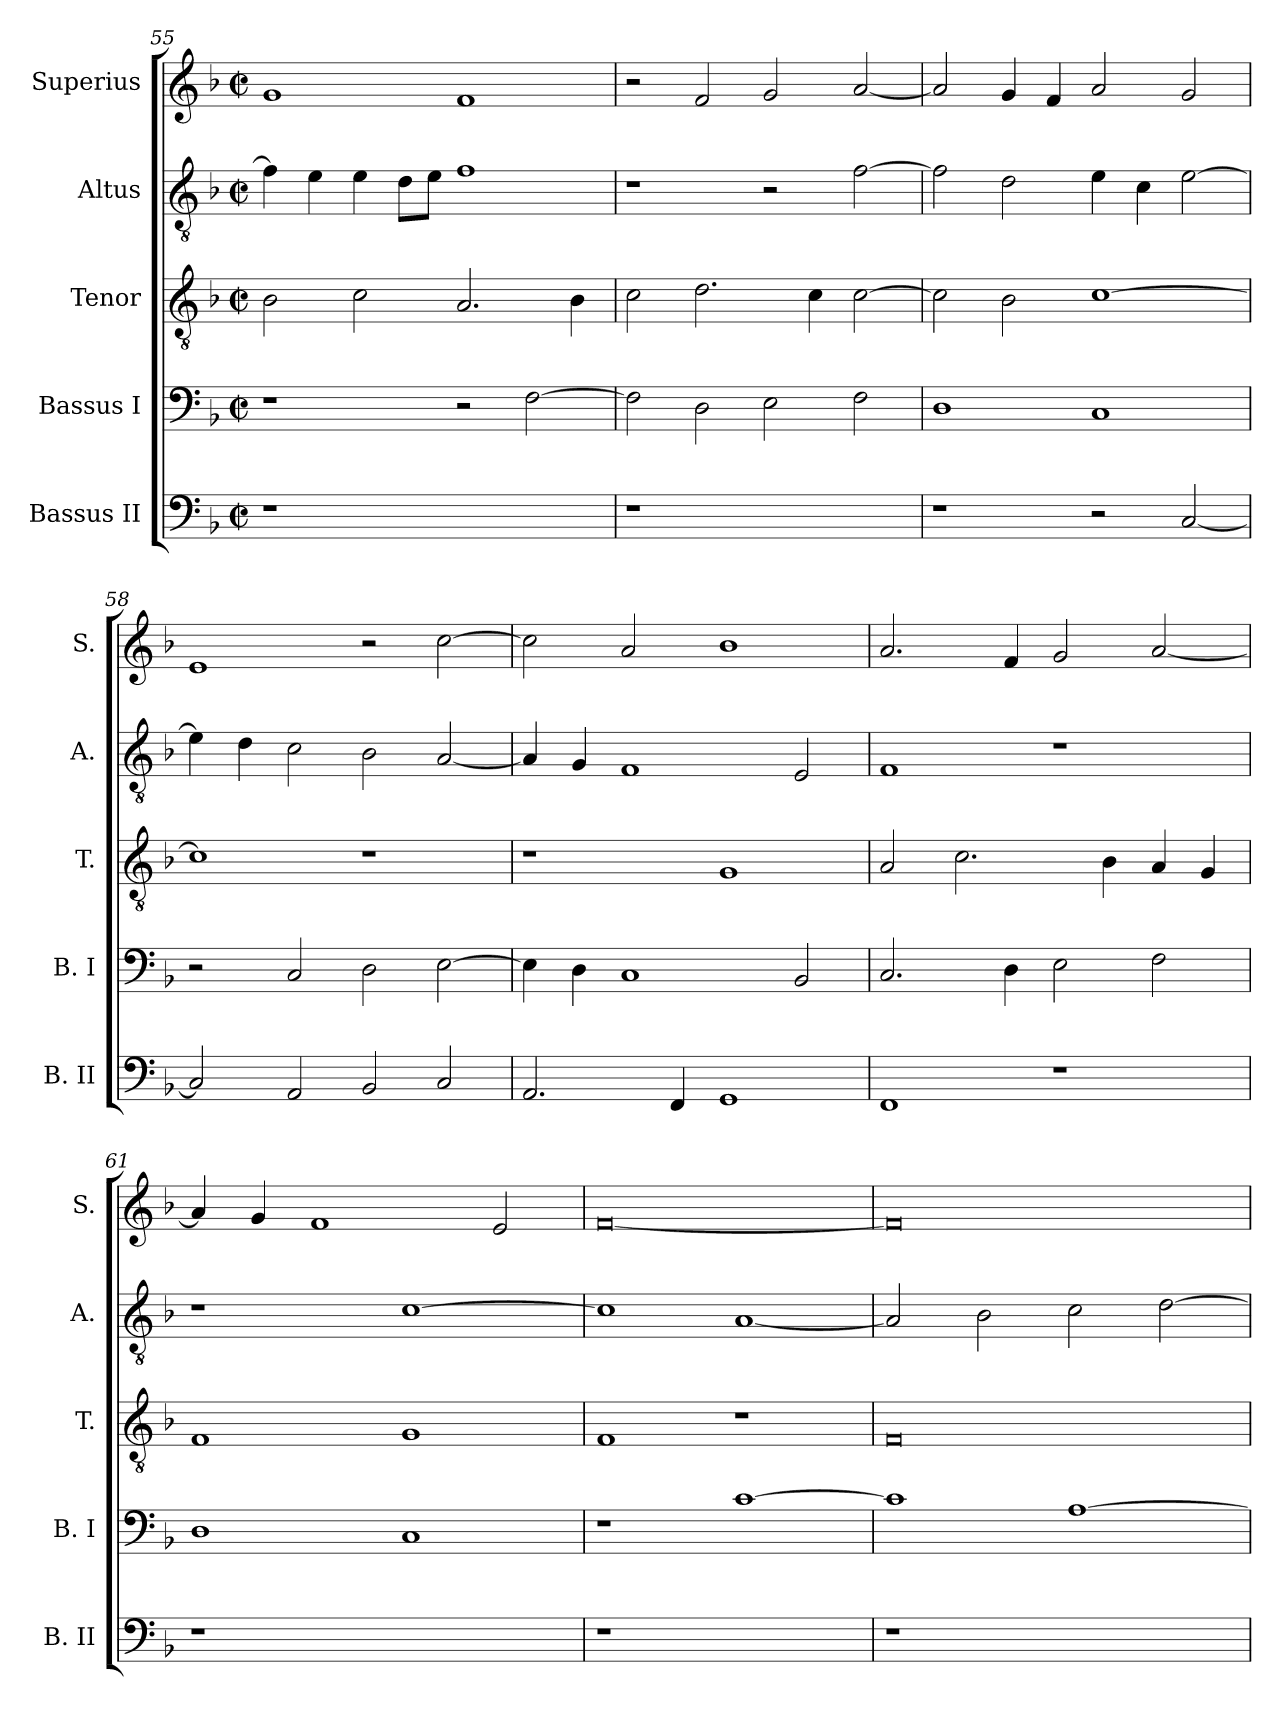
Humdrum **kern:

**kern	**kern	**kern	**kern	**kern
*part5	*part4	*part3	*part2	*part1
*staff5	*staff4	*staff3	*staff2	*staff1
*I"Bassus II	*I"Bassus I	*I"Tenor	*I"Altus	*I"Superius
*I'B. II	*I'B. I	*I'T.	*I'A.	*I'S.
*clefF4	*clefF4	*clefGv2	*clefGv2	*clefG2
*	*	*ITrd7c12	*ITrd7c12	*
*k[b-]	*k[b-]	*k[b-]	*k[b-]	*k[b-]
*F:	*F:	*F:	*F:	*F:
*M2/2	*M2/2	*M2/2	*M2/2	*M2/2
*met(c|)	*met(c|)	*met(c|)	*met(c|)	*met(c|)
=55	=55	=55	=55	=55
!LO:N:vis=1	!	!	!	!
1r	1r	2BB-i\	4Fi\]	1gi
.	.	.	4Ei\	.
.	.	2Ci\	4Ei\	.
.	.	.	8Di\L	.
.	.	.	8Ei\J	.
1ryy	2r	2.AAi/	1Fi	1fi
.	[>2Fi\	.	.	.
.	.	4BB-i\	.	.
!!LO:LB:g=z
=56	=56	=56	=56	=56
!LO:N:vis=1	!	!	!	!
1r	2Fi\]	2Ci\	1r	2r
.	2Di\	2.Di\	.	2fi/
1ryy	2Ei\	.	2r	2gi/
.	.	4Ci\	.	.
.	2Fi\	[>2Ci\	[>2Fi\	[<2ai/
=57	=57	=57	=57	=57
1r	1Di	2Ci\]	2Fi\]	2ai/]
.	.	2BB-i\	2Di\	4gi/
.	.	.	.	4fi/
2r	1Ci	[>1Ci	4Ei\	2ai/
.	.	.	4Ci\	.
[<2Ci/	.	.	[>2Ei\	2gi/
=58	=58	=58	=58	=58
2Ci/]	2r	1Ci]	4Ei\]	1ei
.	.	.	4Di\	.
2AAi/	2Ci/	.	2Ci\	.
2BB-i/	2Di\	1r	2BB-i\	2r
2Ci/	[>2Ei\	.	[<2AAi/	[>2cci\
=59	=59	=59	=59	=59
2.AAi/	4Ei\]	1r	4AAi/]	2cci\]
.	4Di\	.	4GGi/	.
.	1Ci	.	1FFi	2ai/
4FFi/	.	.	.	.
1GGi	.	1GGi	.	1b-i
.	2BB-i/	.	2EEi/	.
=60	=60	=60	=60	=60
1FFi	2.Ci/	2AAi/	1FFi	2.ai/
.	.	2.Ci\	.	.
.	4Di\	.	.	4fi/
1r	2Ei\	.	1r	2gi/
.	.	4BB-i\	.	.
.	2Fi\	4AAi/	.	[<2ai/
.	.	4GGi/	.	.
!!LO:PB:g=z
=61	=61	=61	=61	=61
!LO:N:vis=1	!	!	!	!
1r	1Di	1FFi	1r	4ai/]
.	.	.	.	4gi/
.	.	.	.	1fi
1ryy	1Ci	1GGi	[>1Ci	.
.	.	.	.	2ei/
=62	=62	=62	=62	=62
!LO:N:vis=1	!	!	!	!
1r	1r	1FFi	1Ci]	[<0fi
1ryy	[>1ci	1r	[<1AAi	.
=63	=63	=63	=63	=63
!LO:N:vis=1	!	!	!	!
1r	1ci]	0FFi	2AAi/]	0fi]
.	.	.	2BB-i\	.
1ryy	[>1Ai	.	2Ci\	.
.	.	.	[>2Di\	.
=	=	=	=	=
*-	*-	*-	*-	*-
